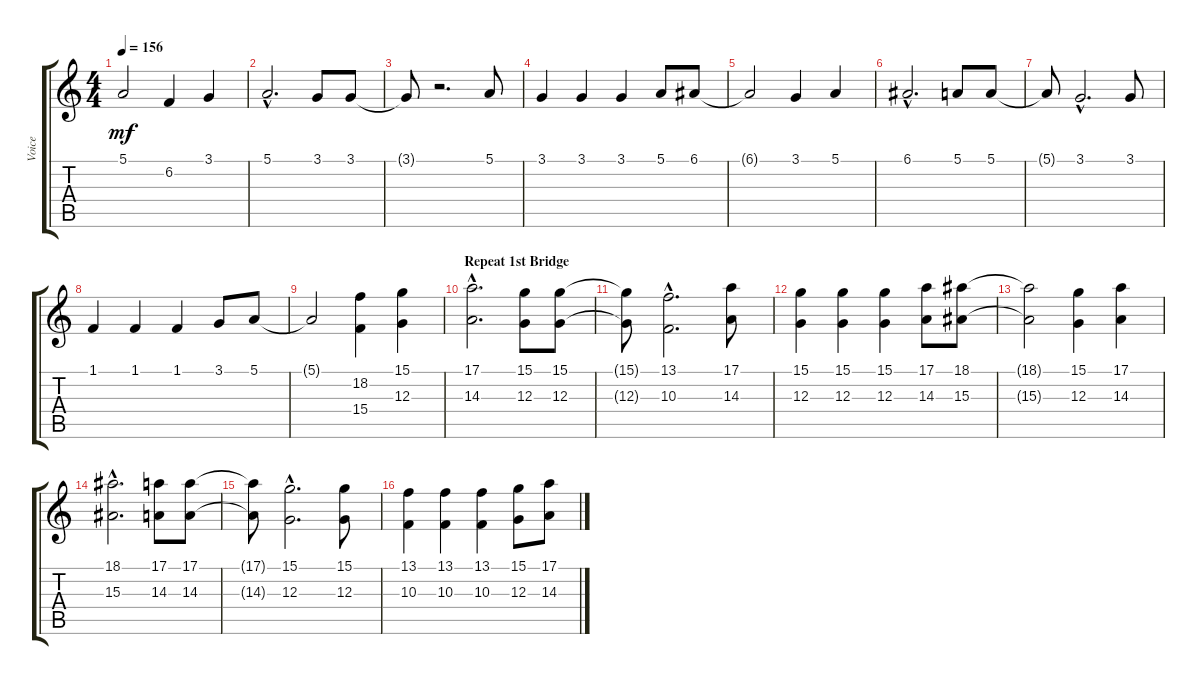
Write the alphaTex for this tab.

\track ("Voice" "Voice") {instrument lead1square}
\staff {score tabs}
\tuning (E4 B3 G3 D3 A2 E2) {hide}
\ts (4 4)
\tempo 156
\clef g2
\ks c
5.1{t}.2{dy mf} 6.2.4 3.1.4 |
5.1{hac}.2{d} 3.1.8 3.1.8 |
3.1{t}.8 r.2{d} 5.1.8 |
3.1.4 3.1.4 3.1.4 5.1.8 6.1.8 |
6.1{t}.2 3.1.4 5.1.4 |
6.1{hac}.2{d} 5.1.8 5.1.8 |
5.1{t}.8 3.1{hac}.2{d} 3.1.8 |
1.1.4 1.1.4 1.1.4 3.1.8 5.1.8 |
5.1{t}.2 (18.2 15.4).4 (15.1 12.3).4 |
\section ("" "Repeat 1st Bridge")
(17.1{hac} 14.3{hac}).2{d} (15.1 12.3).8 (15.1 12.3).8 |
(15.1{t} 12.3{t}).8 (13.1{hac} 10.3{hac}).2{d} (17.1 14.3).8 |
(15.1 12.3).4 (15.1 12.3).4 (15.1 12.3).4 (17.1 14.3).8 (18.1 15.3).8 |
(18.1{t} 15.3{t}).2 (15.1 12.3).4 (17.1 14.3).4 |
(18.1{hac} 15.3{hac}).2{d} (17.1 14.3).8 (17.1 14.3).8 |
(17.1{t} 14.3{t}).8 (15.1{hac} 12.3{hac}).2{d} (15.1 12.3).8 |
(13.1 10.3).4 (13.1 10.3).4 (13.1 10.3).4 (15.1 12.3).8 (17.1 14.3).8
